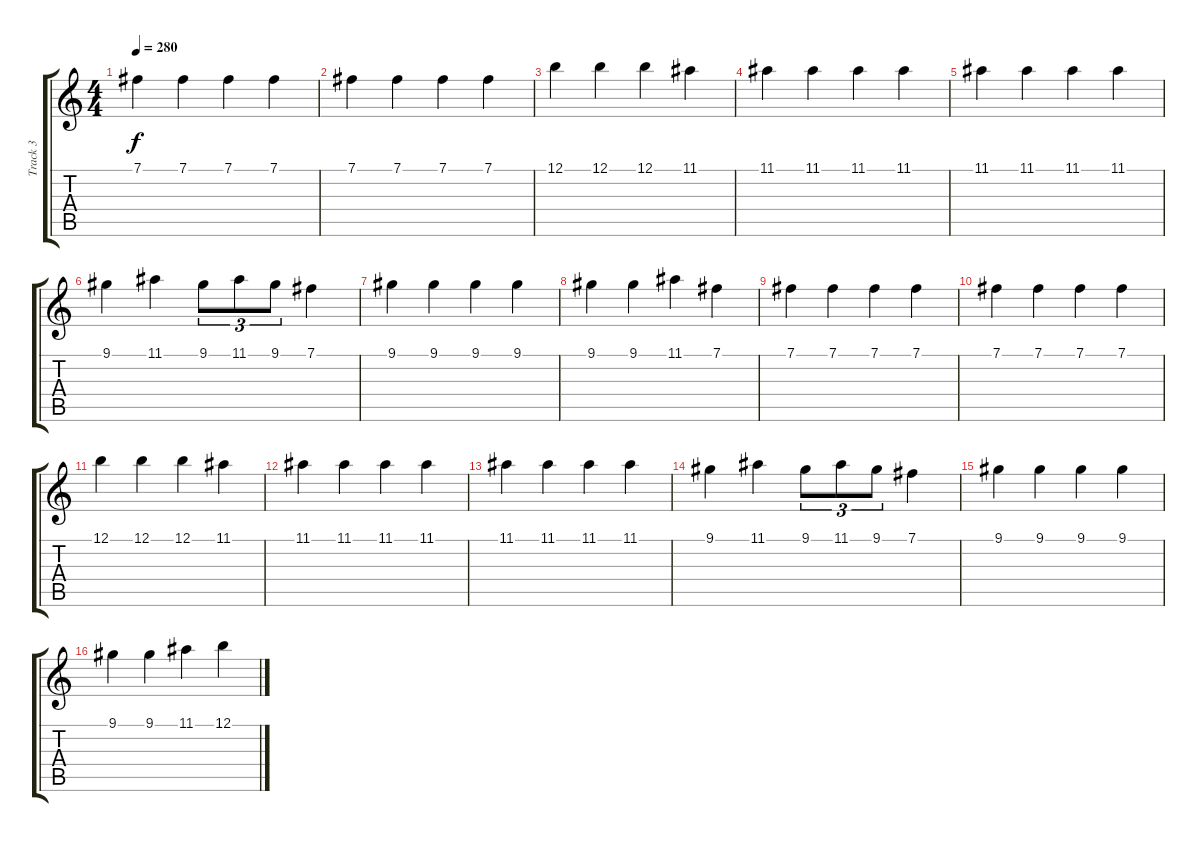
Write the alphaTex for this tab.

\track ("Track 3" "Track 3") {instrument distortionguitar}
\staff {score tabs}
\tuning (B3 Gb3 D3 A2 E2 B1) {hide}
\ts (4 4)
\tempo 280
\clef g2
\ks c
7.1.4{dy f} 7.1.4 7.1.4 7.1.4 |
7.1.4 7.1.4 7.1.4 7.1.4 |
12.1.4 12.1.4 12.1.4 11.1.4 |
11.1.4 11.1.4 11.1.4 11.1.4 |
11.1.4 11.1.4 11.1.4 11.1.4 |
9.1.4 11.1.4 9.1.8{tu (3 2)} 11.1.8{tu (3 2)} 9.1.8{tu (3 2)} 7.1.4 |
9.1.4 9.1.4 9.1.4 9.1.4 |
9.1.4 9.1.4 11.1.4 7.1.4 |
7.1.4 7.1.4 7.1.4 7.1.4 |
7.1.4 7.1.4 7.1.4 7.1.4 |
12.1.4 12.1.4 12.1.4 11.1.4 |
11.1.4 11.1.4 11.1.4 11.1.4 |
11.1.4 11.1.4 11.1.4 11.1.4 |
9.1.4 11.1.4 9.1.8{tu (3 2)} 11.1.8{tu (3 2)} 9.1.8{tu (3 2)} 7.1.4 |
9.1.4 9.1.4 9.1.4 9.1.4 |
9.1.4 9.1.4 11.1.4 12.1.4
